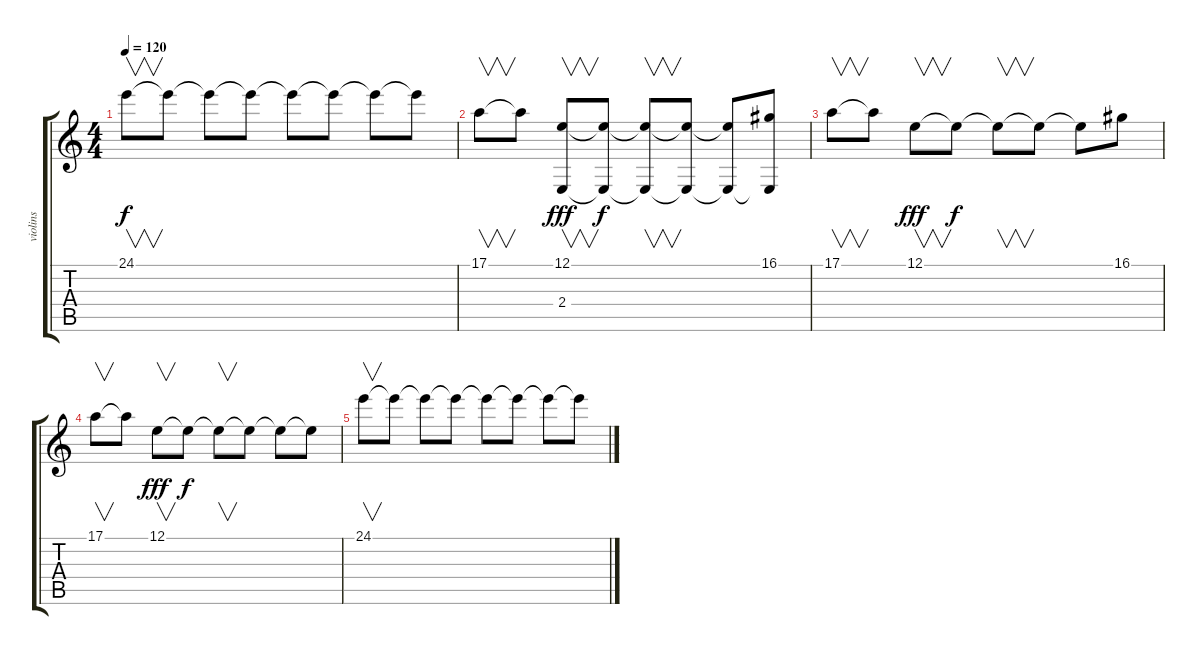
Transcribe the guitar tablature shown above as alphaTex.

\track ("violins" "violins") {instrument violin}
\staff {score tabs}
\tuning (E4 B3 G3 D3 A2 E2) {hide}
\ts (4 4)
\tempo 120
\clef g2
\ks c
24.1.8{v dy f} 24.1{t}.8 24.1{t}.8 24.1{t}.8 24.1{t}.8 24.1{t}.8 24.1{t}.8 24.1{t}.8 |
17.1.8{v} 17.1{t}.8 (12.1 2.4).8{v dy fff} (12.1{t} 2.4{t}).8{dy f} (12.1{t} 2.4{t}).8{v} (12.1{t} 2.4{t}).8 (12.1{t} 2.4{t}).8 (16.1 2.4{t}).8 |
17.1.8{v} 17.1{t}.8 12.1.8{v dy fff} 12.1{t}.8{dy f} 12.1{t}.8{v} 12.1{t}.8 12.1{t}.8 16.1.8 |
17.1.8{v} 17.1{t}.8 12.1.8{v dy fff} 12.1{t}.8{dy f} 12.1{t}.8{v} 12.1{t}.8 12.1{t}.8 12.1{t}.8 |
24.1.8{v} 24.1{t}.8 24.1{t}.8 24.1{t}.8 24.1{t}.8 24.1{t}.8 24.1{t}.8 24.1{t}.8
